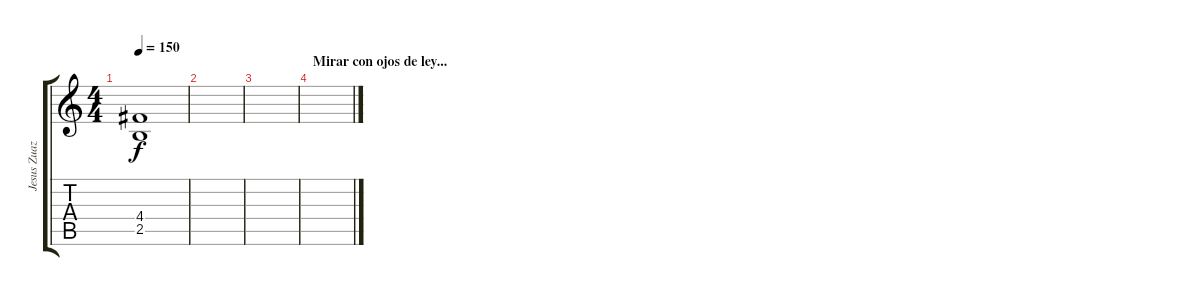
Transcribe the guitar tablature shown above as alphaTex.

\track ("Jesus Zuazo" "Jesus Zuaz") {instrument distortionguitar}
\staff {score tabs}
\tuning (E4 B3 G3 D3 A2 E2) {hide}
\ts (4 4)
\tempo 150
\clef g2
\ks c
(4.4 2.5).1{dy f} |
|
|
\section ("" "Mirar con ojos de ley...")
